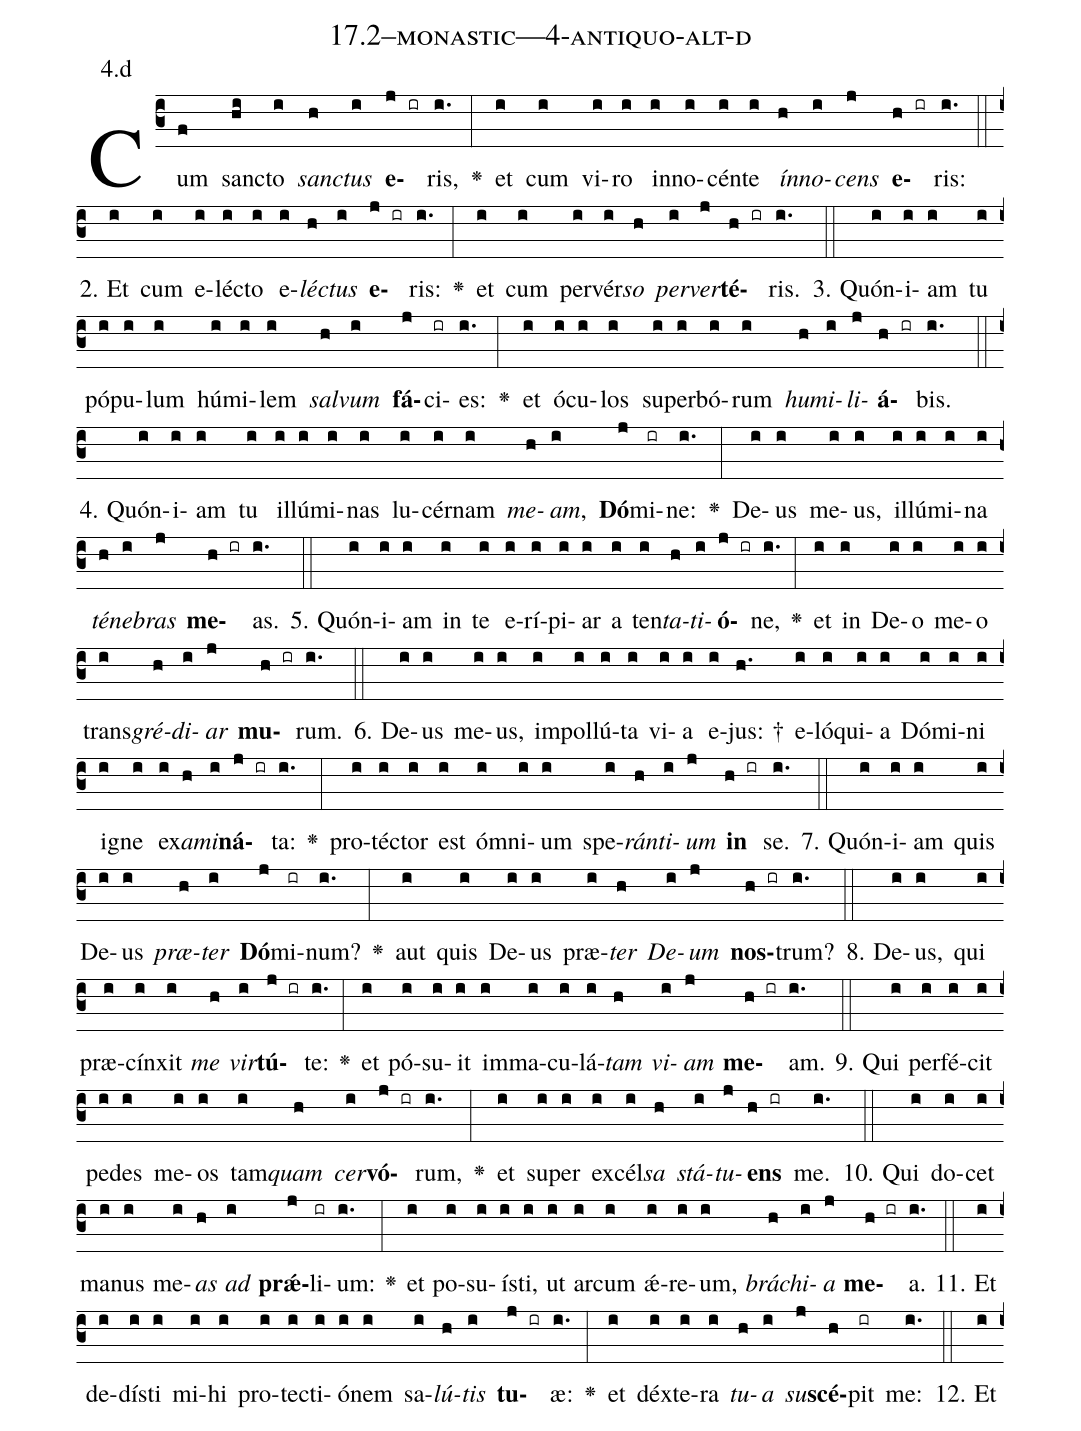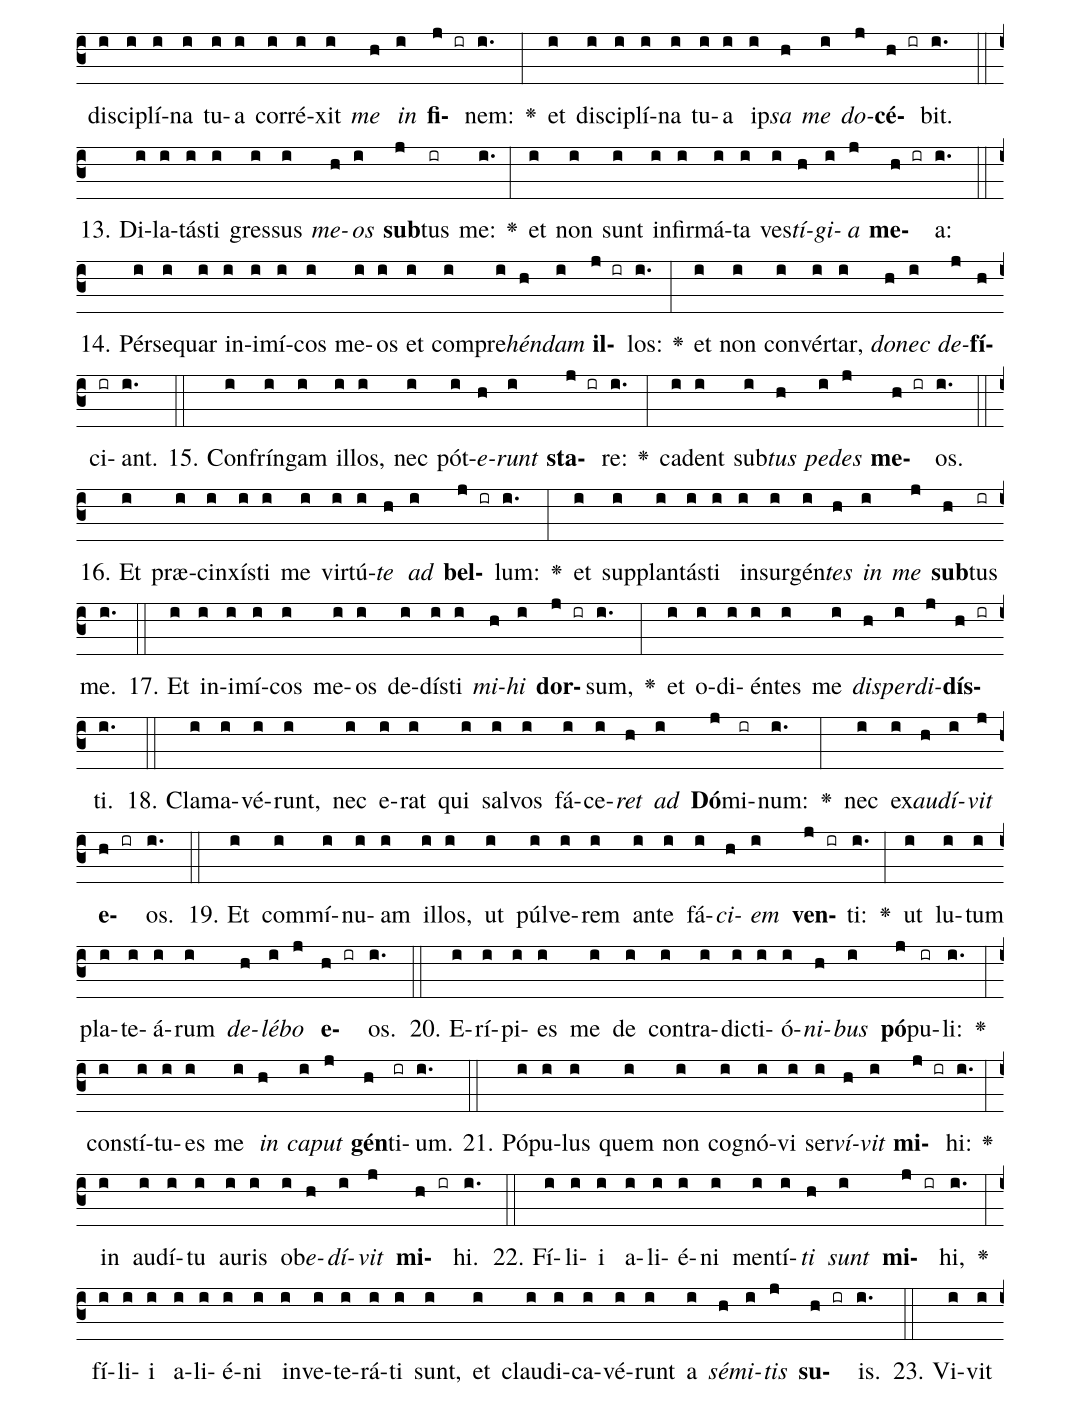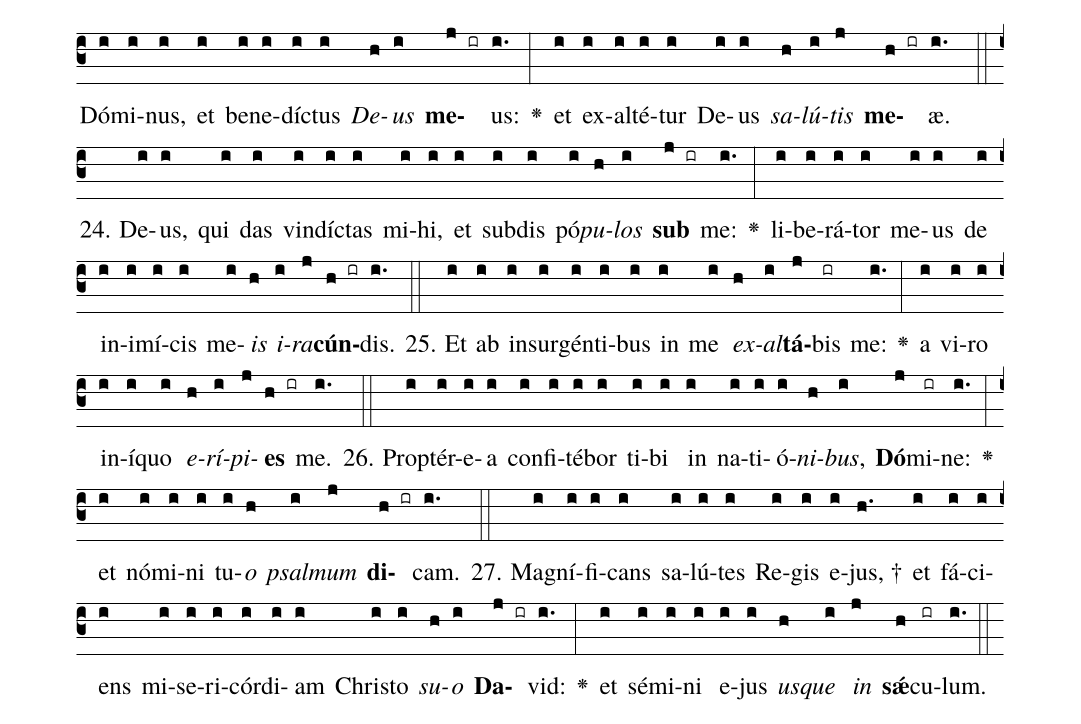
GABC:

name: 17.2--monastic---4-antiquo-alt-d;
annotation: 4.d;
%%
(c3)Cum(f) sanc(hi)to(i) <i>sanc</i>(h)<i>tus</i>(i) <b>e</b>(j ir)ris,(i.) <v>\greheightstar</v>(:) et(i) cum(i) vi(i)ro(i) in(i)no(i)cén(i)te(i) <i>ín</i>(h)<i>no</i>(i)<i>cens</i>(j) <b>e</b>(h ir)ris:(i.) (::)
2. Et(i) cum(i) e(i)léc(i)to(i) e(i)<i>léc</i>(h)<i>tus</i>(i) <b>e</b>(j ir)ris:(i.) <v>\greheightstar</v>(:) et(i) cum(i) per(i)vér(i)<i>so</i>(h) <i>per</i>(i)<i>ver</i>(j)<b>té</b>(h ir)ris.(i.) (::)
3. Quón(i)i(i)am(i) tu(i) pó(i)pu(i)lum(i) hú(i)mi(i)lem(i) <i>sal</i>(h)<i>vum</i>(i) <b>fá</b>(j)ci(ir)es:(i.) <v>\greheightstar</v>(:) et(i) ó(i)cu(i)los(i) su(i)per(i)bó(i)rum(i) <i>hu</i>(h)<i>mi</i>(i)<i>li</i>(j)<b>á</b>(h ir)bis.(i.) (::)
4. Quón(i)i(i)am(i) tu(i) il(i)lú(i)mi(i)nas(i) lu(i)cér(i)nam(i) <i>me</i>(h)<i>am</i>,(i) <b>Dó</b>(j)mi(ir)ne:(i.) <v>\greheightstar</v>(:) De(i)us(i) me(i)us,(i) il(i)lú(i)mi(i)na(i) <i>té</i>(h)<i>ne</i>(i)<i>bras</i>(j) <b>me</b>(h ir)as.(i.) (::)
5. Quón(i)i(i)am(i) in(i) te(i) e(i)rí(i)pi(i)ar(i) a(i) ten(i)<i>ta</i>(h)<i>ti</i>(i)<b>ó</b>(j ir)ne,(i.) <v>\greheightstar</v>(:) et(i) in(i) De(i)o(i) me(i)o(i) trans(i)<i>gré</i>(h)<i>di</i>(i)<i>ar</i>(j) <b>mu</b>(h ir)rum.(i.) (::)
6. De(i)us(i) me(i)us,(i) im(i)pol(i)lú(i)ta(i) vi(i)a(i) e(i)jus: †(h.) e(i)ló(i)qui(i)a(i) Dó(i)mi(i)ni(i) i(i)gne(i) ex(i)<i>a</i>(h)<i>mi</i>(i)<b>ná</b>(j ir)ta:(i.) <v>\greheightstar</v>(:) pro(i)téc(i)tor(i) est(i) óm(i)ni(i)um(i) spe(i)<i>rán</i>(h)<i>ti</i>(i)<i>um</i>(j) <b>in</b>(h ir) se.(i.) (::)
7. Quón(i)i(i)am(i) quis(i) De(i)us(i) <i>præ</i>(h)<i>ter</i>(i) <b>Dó</b>(j)mi(ir)num?(i.) <v>\greheightstar</v>(:) aut(i) quis(i) De(i)us(i) præ(i)<i>ter</i>(h) <i>De</i>(i)<i>um</i>(j) <b>nos</b>(h ir)trum?(i.) (::)
8. De(i)us,(i) qui(i) præ(i)cín(i)xit(i) <i>me</i>(h) <i>vir</i>(i)<b>tú</b>(j ir)te:(i.) <v>\greheightstar</v>(:) et(i) pó(i)su(i)it(i) im(i)ma(i)cu(i)lá(i)<i>tam</i>(h) <i>vi</i>(i)<i>am</i>(j) <b>me</b>(h ir)am.(i.) (::)
9. Qui(i) per(i)fé(i)cit(i) pe(i)des(i) me(i)os(i) tam(i)<i>quam</i>(h) <i>cer</i>(i)<b>vó</b>(j ir)rum,(i.) <v>\greheightstar</v>(:) et(i) su(i)per(i) ex(i)cél(i)<i>sa</i>(h) <i>stá</i>(i)<i>tu</i>(j)<b>ens</b>(h ir) me.(i.) (::)
10. Qui(i) do(i)cet(i) ma(i)nus(i) me(i)<i>as</i>(h) <i>ad</i>(i) <b>prǽ</b>(j)li(ir)um:(i.) <v>\greheightstar</v>(:) et(i) po(i)su(i)ís(i)ti,(i) ut(i) ar(i)cum(i) ǽ(i)re(i)um,(i) <i>brá</i>(h)<i>chi</i>(i)<i>a</i>(j) <b>me</b>(h ir)a.(i.) (::)
11. Et(i) de(i)dís(i)ti(i) mi(i)hi(i) pro(i)tec(i)ti(i)ó(i)nem(i) sa(i)<i>lú</i>(h)<i>tis</i>(i) <b>tu</b>(j ir)æ:(i.) <v>\greheightstar</v>(:) et(i) déx(i)te(i)ra(i) <i>tu</i>(h)<i>a</i>(i) <i>su</i>(j)<b>scé</b>(h)pit(ir) me:(i.) (::)
12. Et(i) di(i)sci(i)plí(i)na(i) tu(i)a(i) cor(i)ré(i)xit(i) <i>me</i>(h) <i>in</i>(i) <b>fi</b>(j ir)nem:(i.) <v>\greheightstar</v>(:) et(i) di(i)sci(i)plí(i)na(i) tu(i)a(i) ip(i)<i>sa</i>(h) <i>me</i>(i) <i>do</i>(j)<b>cé</b>(h ir)bit.(i.) (::)
13. Di(i)la(i)tás(i)ti(i) gres(i)sus(i) <i>me</i>(h)<i>os</i>(i) <b>sub</b>(j)tus(ir) me:(i.) <v>\greheightstar</v>(:) et(i) non(i) sunt(i) in(i)fir(i)má(i)ta(i) ves(i)<i>tí</i>(h)<i>gi</i>(i)<i>a</i>(j) <b>me</b>(h ir)a:(i.) (::)
14. Pér(i)se(i)quar(i) in(i)i(i)mí(i)cos(i) me(i)os(i) et(i) com(i)pre(i)<i>hén</i>(h)<i>dam</i>(i) <b>il</b>(j ir)los:(i.) <v>\greheightstar</v>(:) et(i) non(i) con(i)vér(i)tar,(i) <i>do</i>(h)<i>nec</i>(i) <i>de</i>(j)<b>fí</b>(h)ci(ir)ant.(i.) (::)
15. Con(i)frín(i)gam(i) il(i)los,(i) nec(i) pót(i)<i>e</i>(h)<i>runt</i>(i) <b>sta</b>(j ir)re:(i.) <v>\greheightstar</v>(:) ca(i)dent(i) sub(i)<i>tus</i>(h) <i>pe</i>(i)<i>des</i>(j) <b>me</b>(h ir)os.(i.) (::)
16. Et(i) præ(i)cin(i)xís(i)ti(i) me(i) vir(i)tú(i)<i>te</i>(h) <i>ad</i>(i) <b>bel</b>(j ir)lum:(i.) <v>\greheightstar</v>(:) et(i) sup(i)plan(i)tás(i)ti(i) in(i)sur(i)gén(i)<i>tes</i>(h) <i>in</i>(i) <i>me</i>(j) <b>sub</b>(h)tus(ir) me.(i.) (::)
17. Et(i) in(i)i(i)mí(i)cos(i) me(i)os(i) de(i)dís(i)ti(i) <i>mi</i>(h)<i>hi</i>(i) <b>dor</b>(j ir)sum,(i.) <v>\greheightstar</v>(:) et(i) o(i)di(i)én(i)tes(i) me(i) <i>dis</i>(h)<i>per</i>(i)<i>di</i>(j)<b>dís</b>(h ir)ti.(i.) (::)
18. Cla(i)ma(i)vé(i)runt,(i) nec(i) e(i)rat(i) qui(i) sal(i)vos(i) fá(i)ce(i)<i>ret</i>(h) <i>ad</i>(i) <b>Dó</b>(j)mi(ir)num:(i.) <v>\greheightstar</v>(:) nec(i) ex(i)<i>au</i>(h)<i>dí</i>(i)<i>vit</i>(j) <b>e</b>(h ir)os.(i.) (::)
19. Et(i) com(i)mí(i)nu(i)am(i) il(i)los,(i) ut(i) púl(i)ve(i)rem(i) an(i)te(i) fá(i)<i>ci</i>(h)<i>em</i>(i) <b>ven</b>(j ir)ti:(i.) <v>\greheightstar</v>(:) ut(i) lu(i)tum(i) pla(i)te(i)á(i)rum(i) <i>de</i>(h)<i>lé</i>(i)<i>bo</i>(j) <b>e</b>(h ir)os.(i.) (::)
20. E(i)rí(i)pi(i)es(i) me(i) de(i) con(i)tra(i)dic(i)ti(i)ó(i)<i>ni</i>(h)<i>bus</i>(i) <b>pó</b>(j)pu(ir)li:(i.) <v>\greheightstar</v>(:) con(i)stí(i)tu(i)es(i) me(i) <i>in</i>(h) <i>ca</i>(i)<i>put</i>(j) <b>gén</b>(h)ti(ir)um.(i.) (::)
21. Pó(i)pu(i)lus(i) quem(i) non(i) co(i)gnó(i)vi(i) ser(i)<i>ví</i>(h)<i>vit</i>(i) <b>mi</b>(j ir)hi:(i.) <v>\greheightstar</v>(:) in(i) au(i)dí(i)tu(i) au(i)ris(i) ob(i)<i>e</i>(h)<i>dí</i>(i)<i>vit</i>(j) <b>mi</b>(h ir)hi.(i.) (::)
22. Fí(i)li(i)i(i) a(i)li(i)é(i)ni(i) men(i)tí(i)<i>ti</i>(h) <i>sunt</i>(i) <b>mi</b>(j ir)hi,(i.) <v>\greheightstar</v>(:) fí(i)li(i)i(i) a(i)li(i)é(i)ni(i) in(i)ve(i)te(i)rá(i)ti(i) sunt,(i) et(i) clau(i)di(i)ca(i)vé(i)runt(i) a(i) <i>sé</i>(h)<i>mi</i>(i)<i>tis</i>(j) <b>su</b>(h ir)is.(i.) (::)
23. Vi(i)vit(i) Dó(i)mi(i)nus,(i) et(i) be(i)ne(i)díc(i)tus(i) <i>De</i>(h)<i>us</i>(i) <b>me</b>(j ir)us:(i.) <v>\greheightstar</v>(:) et(i) ex(i)al(i)té(i)tur(i) De(i)us(i) <i>sa</i>(h)<i>lú</i>(i)<i>tis</i>(j) <b>me</b>(h ir)æ.(i.) (::)
24. De(i)us,(i) qui(i) das(i) vin(i)díc(i)tas(i) mi(i)hi,(i) et(i) sub(i)dis(i) pó(i)<i>pu</i>(h)<i>los</i>(i) <b>sub</b>(j ir) me:(i.) <v>\greheightstar</v>(:) li(i)be(i)rá(i)tor(i) me(i)us(i) de(i) in(i)i(i)mí(i)cis(i) me(i)<i>is</i>(h) <i>i</i>(i)<i>ra</i>(j)<b>cún</b>(h ir)dis.(i.) (::)
25. Et(i) ab(i) in(i)sur(i)gén(i)ti(i)bus(i) in(i) me(i) <i>ex</i>(h)<i>al</i>(i)<b>tá</b>(j)bis(ir) me:(i.) <v>\greheightstar</v>(:) a(i) vi(i)ro(i) in(i)í(i)quo(i) <i>e</i>(h)<i>rí</i>(i)<i>pi</i>(j)<b>es</b>(h ir) me.(i.) (::)
26. Prop(i)tér(i)e(i)a(i) con(i)fi(i)té(i)bor(i) ti(i)bi(i) in(i) na(i)ti(i)ó(i)<i>ni</i>(h)<i>bus</i>,(i) <b>Dó</b>(j)mi(ir)ne:(i.) <v>\greheightstar</v>(:) et(i) nó(i)mi(i)ni(i) tu(i)<i>o</i>(h) <i>psal</i>(i)<i>mum</i>(j) <b>di</b>(h ir)cam.(i.) (::)
27. Ma(i)gní(i)fi(i)cans(i) sa(i)lú(i)tes(i) Re(i)gis(i) e(i)jus, †(h.) et(i) fá(i)ci(i)ens(i) mi(i)se(i)ri(i)cór(i)di(i)am(i) Chris(i)to(i) <i>su</i>(h)<i>o</i>(i) <b>Da</b>(j ir)vid:(i.) <v>\greheightstar</v>(:) et(i) sé(i)mi(i)ni(i) e(i)jus(i) <i>us</i>(h)<i>que</i>(i) <i>in</i>(j) <b>sǽ</b>(h)cu(ir)lum.(i.) (::)
